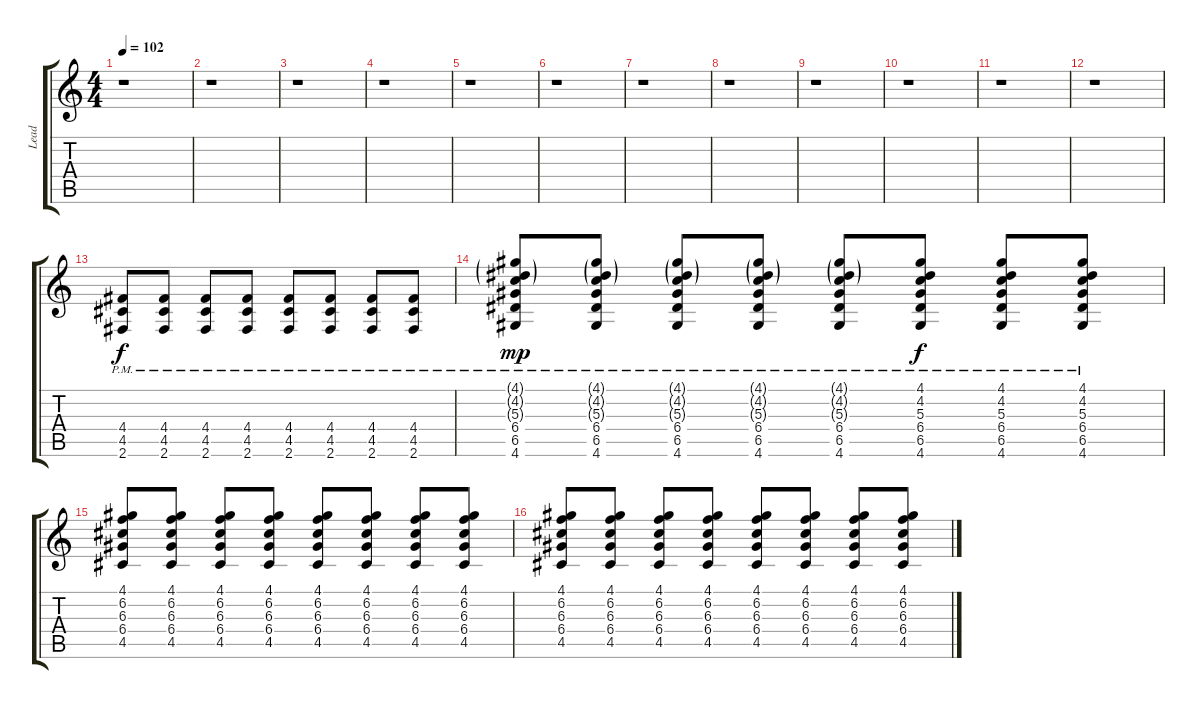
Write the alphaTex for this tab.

\track ("Lead" "Lead") {instrument overdrivenguitar}
\staff {score tabs}
\tuning (E4 B3 G3 D3 A2 E2) {hide}
\ts (4 4)
\tempo 102
\clef g2
\ks c
r.1{dy f} |
r.1 |
r.1 |
r.1 |
r.1 |
r.1 |
r.1 |
r.1 |
r.1 |
r.1 |
r.1 |
r.1 |
(4.4{pm} 4.5{pm} 2.6{pm}).8 (4.4{pm} 4.5{pm} 2.6{pm}).8 (4.4{pm} 4.5{pm} 2.6{pm}).8 (4.4{pm} 4.5{pm} 2.6{pm}).8 (4.4{pm} 4.5{pm} 2.6{pm}).8 (4.4{pm} 4.5{pm} 2.6{pm}).8 (4.4{pm} 4.5{pm} 2.6{pm}).8 (4.4{pm} 4.5{pm} 2.6{pm}).8 |
(4.1{g pm} 4.2{g pm} 5.3{g pm} 6.4{pm} 6.5{pm} 4.6{pm}).8{dy mp} (4.1{g pm} 4.2{g pm} 5.3{g pm} 6.4{pm} 6.5{pm} 4.6{pm}).8 (4.1{g pm} 4.2{g pm} 5.3{g pm} 6.4{pm} 6.5{pm} 4.6{pm}).8 (4.1{g pm} 4.2{g pm} 5.3{g pm} 6.4{pm} 6.5{pm} 4.6{pm}).8 (4.1{g pm} 4.2{g pm} 5.3{g pm} 6.4{pm} 6.5{pm} 4.6{pm}).8 (4.1{pm} 4.2{pm} 5.3{pm} 6.4{pm} 6.5{pm} 4.6{pm}).8{dy f} (4.1{pm} 4.2{pm} 5.3{pm} 6.4{pm} 6.5{pm} 4.6{pm}).8 (4.1{pm} 4.2{pm} 5.3{pm} 6.4{pm} 6.5{pm} 4.6{pm}).8 |
(4.1 6.2 6.3 6.4 4.5).8{volume 16} (4.1 6.2 6.3 6.4 4.5).8 (4.1 6.2 6.3 6.4 4.5).8 (4.1 6.2 6.3 6.4 4.5).8 (4.1 6.2 6.3 6.4 4.5).8 (4.1 6.2 6.3 6.4 4.5).8 (4.1 6.2 6.3 6.4 4.5).8 (4.1 6.2 6.3 6.4 4.5).8 |
(4.1 6.2 6.3 6.4 4.5).8 (4.1 6.2 6.3 6.4 4.5).8 (4.1 6.2 6.3 6.4 4.5).8 (4.1 6.2 6.3 6.4 4.5).8 (4.1 6.2 6.3 6.4 4.5).8 (4.1 6.2 6.3 6.4 4.5).8 (4.1 6.2 6.3 6.4 4.5).8 (4.1 6.2 6.3 6.4 4.5).8
